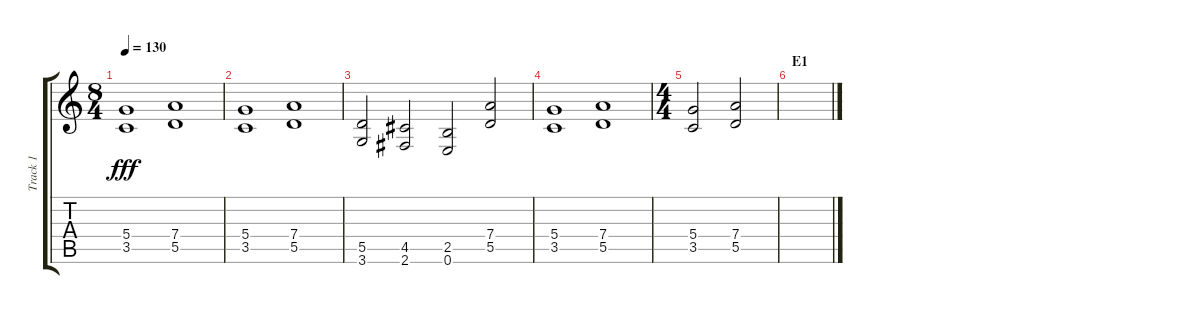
\track ("Track 1" "Track 1") {instrument distortionguitar}
\staff {score tabs}
\tuning (E4 B3 G3 D3 A2 E2) {hide}
\ts (8 4)
\tempo 130
\clef g2
\ks c
(5.4 3.5).1{dy fff} (7.4 5.5).1 |
(5.4 3.5).1 (7.4 5.5).1 |
(5.5 3.6).2 (4.5 2.6).2 (2.5 0.6).2 (7.4 5.5).2 |
(5.4 3.5).1 (7.4 5.5).1 |
\ts (4 4)
(5.4 3.5).2 (7.4 5.5).2 |
\section ("" "E1")
